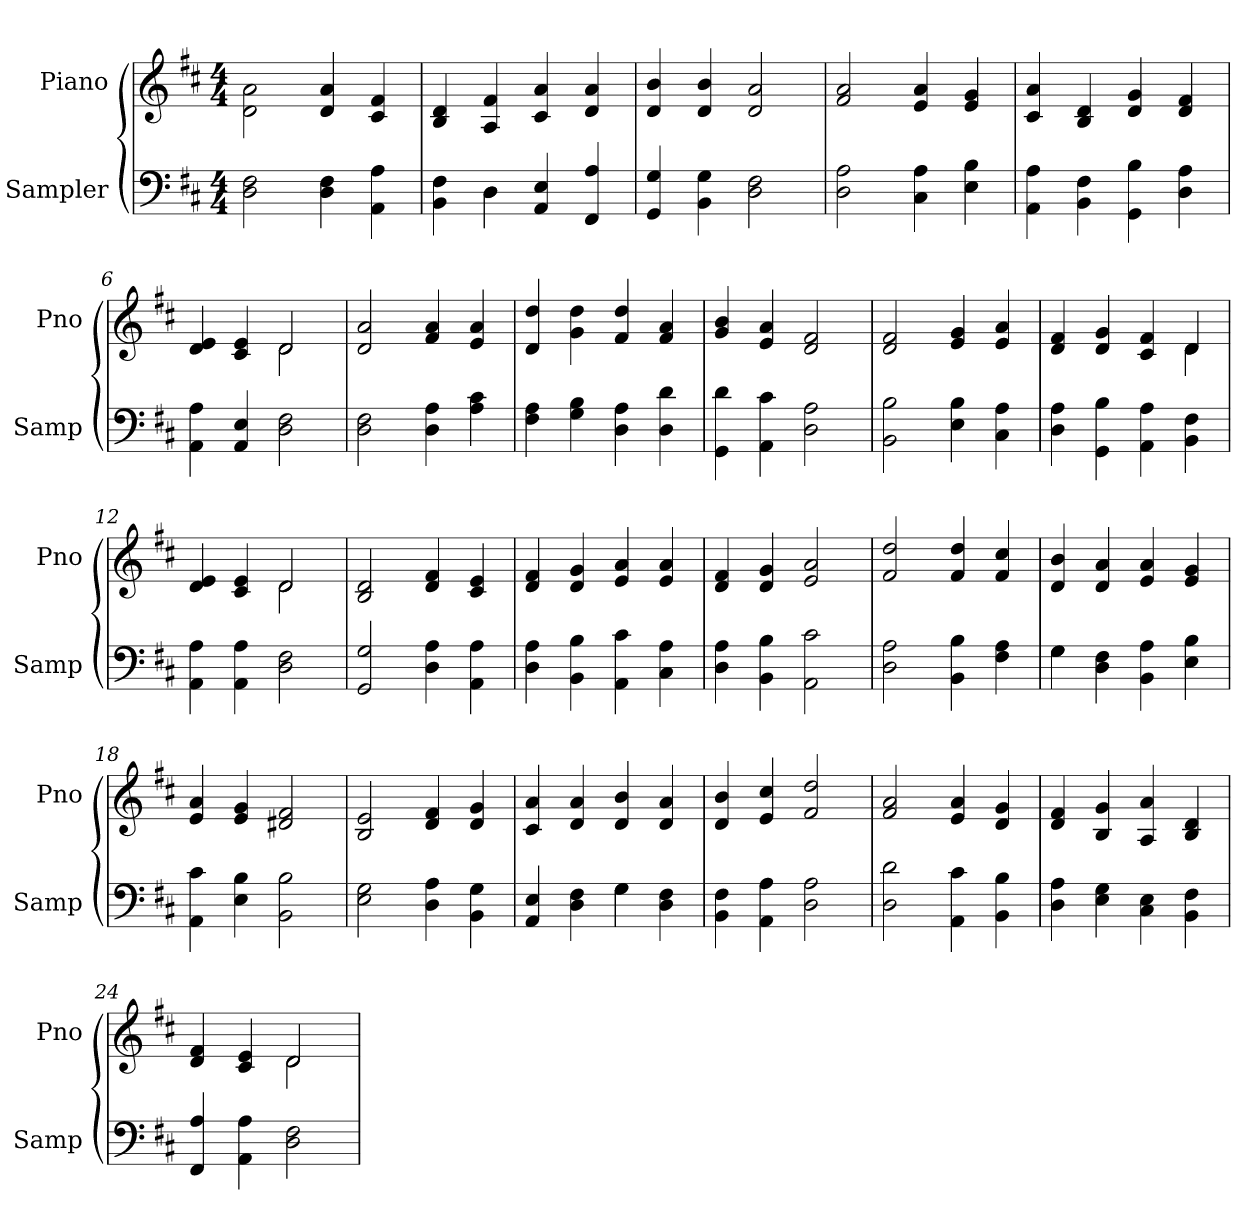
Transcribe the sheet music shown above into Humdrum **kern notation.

**kern	**kern
*part2	*part1
*staff2	*staff1
*I"Sampler	*I"Piano
*I'Samp	*I'Pno
*clefF4	*clefG2
*k[f#c#]	*k[f#c#]
*D:	*D:
*M4/4	*M4/4
=1	=1
2D 2F#	2d\ 2a\
4D 4F#	4d 4a
4AA 4A	4c# 4f#
=2	=2
*^	*
4BB 4F#	4ryy	4B 4d
4D\	4D	4A 4f#
4AA 4E	2ryy	4c# 4a
4FF# 4A	.	4d 4a
*v	*v	*
=3	=3
4GG 4G	4d 4b
4BB 4G	4d 4b
2D 2F#	2d 2a
=4	=4
2D 2A	2f# 2a
4C# 4A	4e 4a
4E 4B	4e 4g
=5	=5
4AA 4A	4c# 4a
4BB 4F#	4B 4d
4GG 4B	4d 4g
4D 4A	4d 4f#
=6	=6
*	*^
4AA 4A	4d 4e	2ryy
4AA 4E	4c# 4e	.
2D 2F#	2d/	2d
*	*v	*v
=7	=7
2D 2F#	2d 2a
4D 4A	4f# 4a
4A 4c#	4e 4a
=8	=8
4F# 4A	4d 4dd
4G 4B	4g 4dd
4D 4A	4f# 4dd
4D 4d	4f# 4a
=9	=9
4GG 4d	4g 4b
4AA 4c#	4e 4a
2D 2A	2d 2f#
=10	=10
2BB 2B	2d 2f#
4E 4B	4e 4g
4C# 4A	4e 4a
=11	=11
*	*^
4D 4A	4d 4f#	2.ryy
4GG 4B	4d 4g	.
4AA 4A	4c# 4f#	.
4BB 4F#	4d/	4d
=12	=12	=12
4AA 4A	4d 4e	2ryy
4AA 4A	4c# 4e	.
2D 2F#	2d/	2d
*	*v	*v
=13	=13
2GG 2G	2B 2d
4D 4A	4d 4f#
4AA 4A	4c# 4e
=14	=14
4D 4A	4d 4f#
4BB 4B	4d 4g
4AA 4c#	4e 4a
4C# 4A	4e 4a
=15	=15
4D 4A	4d 4f#
4BB 4B	4d 4g
2AA 2c#	2e 2a
=16	=16
2D 2A	2f# 2dd
4BB 4B	4f# 4dd
4F# 4A	4f# 4cc#
=17	=17
*^	*
4G\	4G	4d 4b
4D 4F#	2.ryy	4d 4a
4BB 4A	.	4e 4a
4E 4B	.	4e 4g
*v	*v	*
=18	=18
4AA 4c#	4e 4a
4E 4B	4e 4g
2BB 2B	2d#X 2f#
=19	=19
2E 2G	2B 2e
4D 4A	4d 4f#
4BB 4G	4d 4g
=20	=20
*^	*
4AA 4E	2ryy	4c# 4a
4D 4F#	.	4d 4a
4G\	4G	4d 4b
4D 4F#	4ryy	4d 4a
*v	*v	*
=21	=21
4BB 4F#	4d 4b
4AA 4A	4e 4cc#
2D 2A	2f# 2dd
=22	=22
2D 2d	2f# 2a
4AA 4c#	4e 4a
4BB 4B	4d 4g
=23	=23
4D 4A	4d 4f#
4E 4G	4B 4g
4C# 4E	4A 4a
4BB 4F#	4B 4d
=24	=24
*	*^
4FF# 4A	4d 4f#	2ryy
4AA 4A	4c# 4e	.
2D 2F#	2d/	2d
*	*v	*v
=	=
*-	*-
